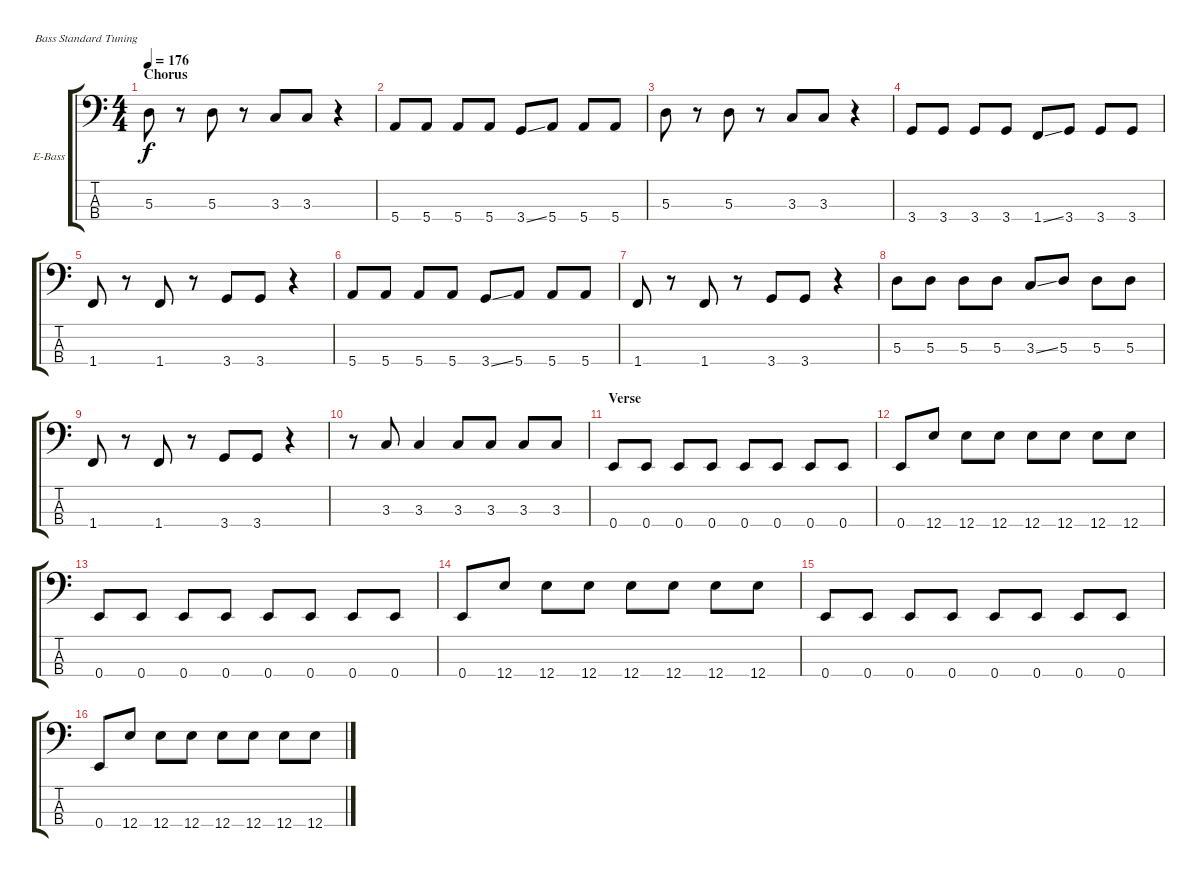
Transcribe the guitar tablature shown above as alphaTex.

\defaultSystemsLayout 4
\bracketExtendMode groupsimilarinstruments
\firstSystemTrackNameOrientation horizontal
\otherSystemsTrackNameOrientation horizontal
\track ("Electric Bass" "E-Bass") {instrument electricbassfinger}
\staff {score tabs}
\tuning (G2 D2 A1 E1)
\ts (4 4)
\section ("" "Chorus")
\tempo 176
\clef f4
\scale
1.03909
\ks c
5.3.8{dy f} r.8 5.3.8 r.8 3.3.8 3.3.8 r.4 |
\scale
0.960908 5.4.8 5.4.8 5.4.8 5.4.8 3.4{ss}.8 5.4.8 5.4.8 5.4.8 |
\scale
1.03909 5.3.8 r.8 5.3.8 r.8 3.3.8 3.3.8 r.4 |
\scale
0.960908 3.4.8 3.4.8 3.4.8 3.4.8 1.4{ss}.8 3.4.8 3.4.8 3.4.8 |
\scale
1.03909 1.4.8 r.8 1.4.8 r.8 3.4.8 3.4.8 r.4 |
\scale
0.960908 5.4.8 5.4.8 5.4.8 5.4.8 3.4{ss}.8 5.4.8 5.4.8 5.4.8 |
\scale
1.03909 1.4.8 r.8 1.4.8 r.8 3.4.8 3.4.8 r.4 |
\scale
0.960908 5.3.8 5.3.8 5.3.8 5.3.8 3.3{ss}.8 5.3.8 5.3.8 5.3.8 |
\scale
1.03909 1.4.8 r.8 1.4.8 r.8 3.4.8 3.4.8 r.4 |
\scale
0.960908 r.8 3.3.8 3.3.4 3.3.8 3.3.8 3.3.8 3.3.8 |
\section ("" "Verse")
\scale
1.03909 0.4.8 0.4.8 0.4.8 0.4.8 0.4.8 0.4.8 0.4.8 0.4.8 |
\scale
0.960908 0.4.8 12.4.8 12.4.8 12.4.8 12.4.8 12.4.8 12.4.8 12.4.8 |
\scale
1.03909 0.4.8 0.4.8 0.4.8 0.4.8 0.4.8 0.4.8 0.4.8 0.4.8 |
\scale
0.960908 0.4.8 12.4.8 12.4.8 12.4.8 12.4.8 12.4.8 12.4.8 12.4.8 |
\scale
1.03909 0.4.8 0.4.8 0.4.8 0.4.8 0.4.8 0.4.8 0.4.8 0.4.8 |
\scale
0.960908 0.4.8 12.4.8 12.4.8 12.4.8 12.4.8 12.4.8 12.4.8 12.4.8
